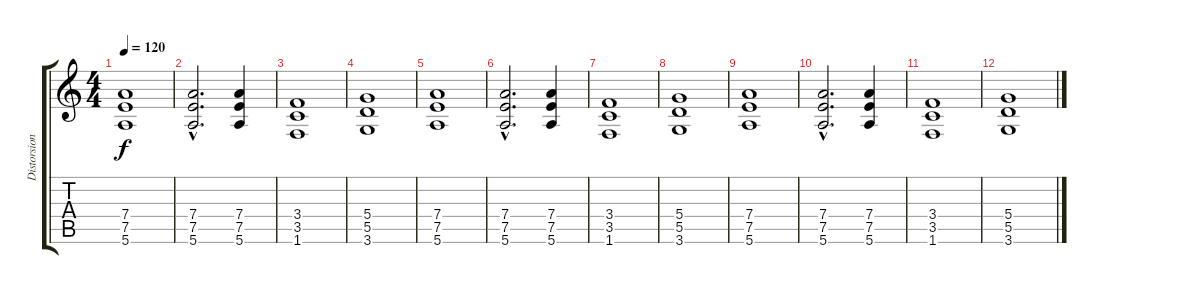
\track ("Distorsion Guitar" "Distorsion") {instrument distortionguitar}
\staff {score tabs}
\tuning (E4 B3 G3 D3 A2 E2) {hide}
\ts (4 4)
\tempo 120
\clef g2
\ks c
(7.4 7.5 5.6).1{dy f} |
(7.4{hac} 7.5{hac} 5.6{hac}).2{d} (7.4 7.5 5.6).4 |
(3.4 3.5 1.6).1 |
(5.4 5.5 3.6).1 |
(7.4 7.5 5.6).1 |
(7.4{hac} 7.5{hac} 5.6{hac}).2{d} (7.4 7.5 5.6).4 |
(3.4 3.5 1.6).1 |
(5.4 5.5 3.6).1 |
(7.4 7.5 5.6).1{volume 8} |
(7.4{hac} 7.5{hac} 5.6{hac}).2{d} (7.4 7.5 5.6).4 |
(3.4 3.5 1.6).1{volume 0} |
(5.4 5.5 3.6).1
